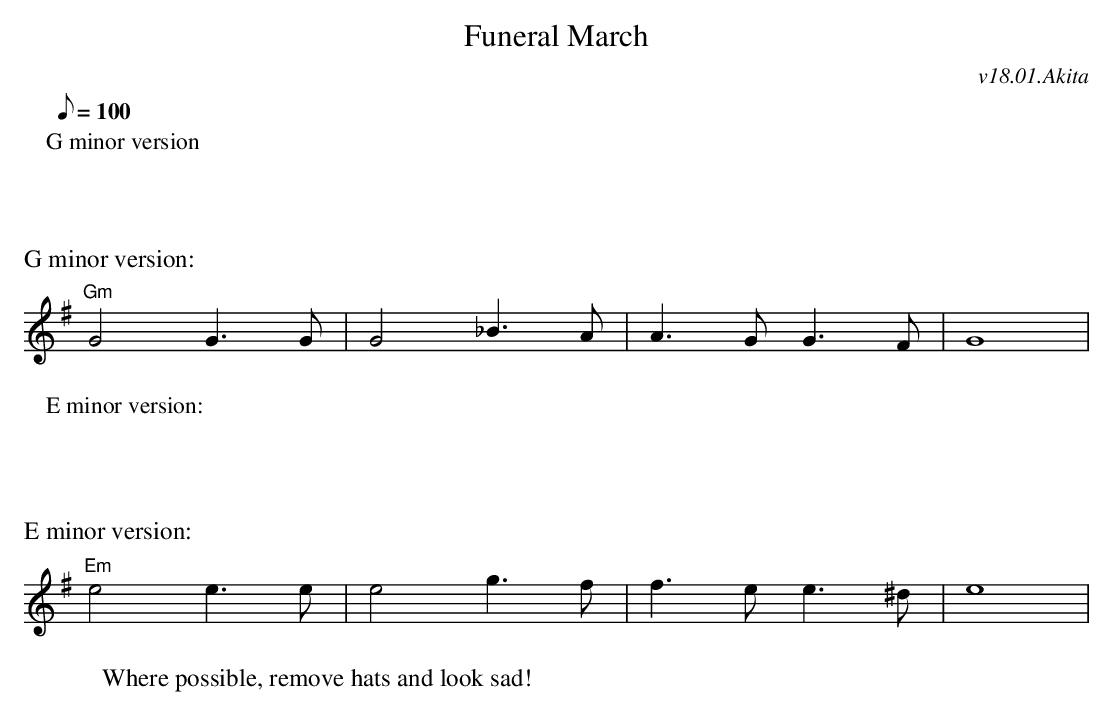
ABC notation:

X:1
T:Funeral March
C:v18.01.Akita
M:4/4
L:1/8
K:G
Q:100
P:G minor version
%%text G minor version:%%endtext
"Gm" G4 G3 G | G4 _B3A | A3 GG3 F | G8 |
P:E minor version:
%%text E minor version:%%endtext
K:Emin
"Em" e4 e3 e | e4 g3f | f3 ee3 ^d | e8 |
W:Where possible, remove hats and look sad!
